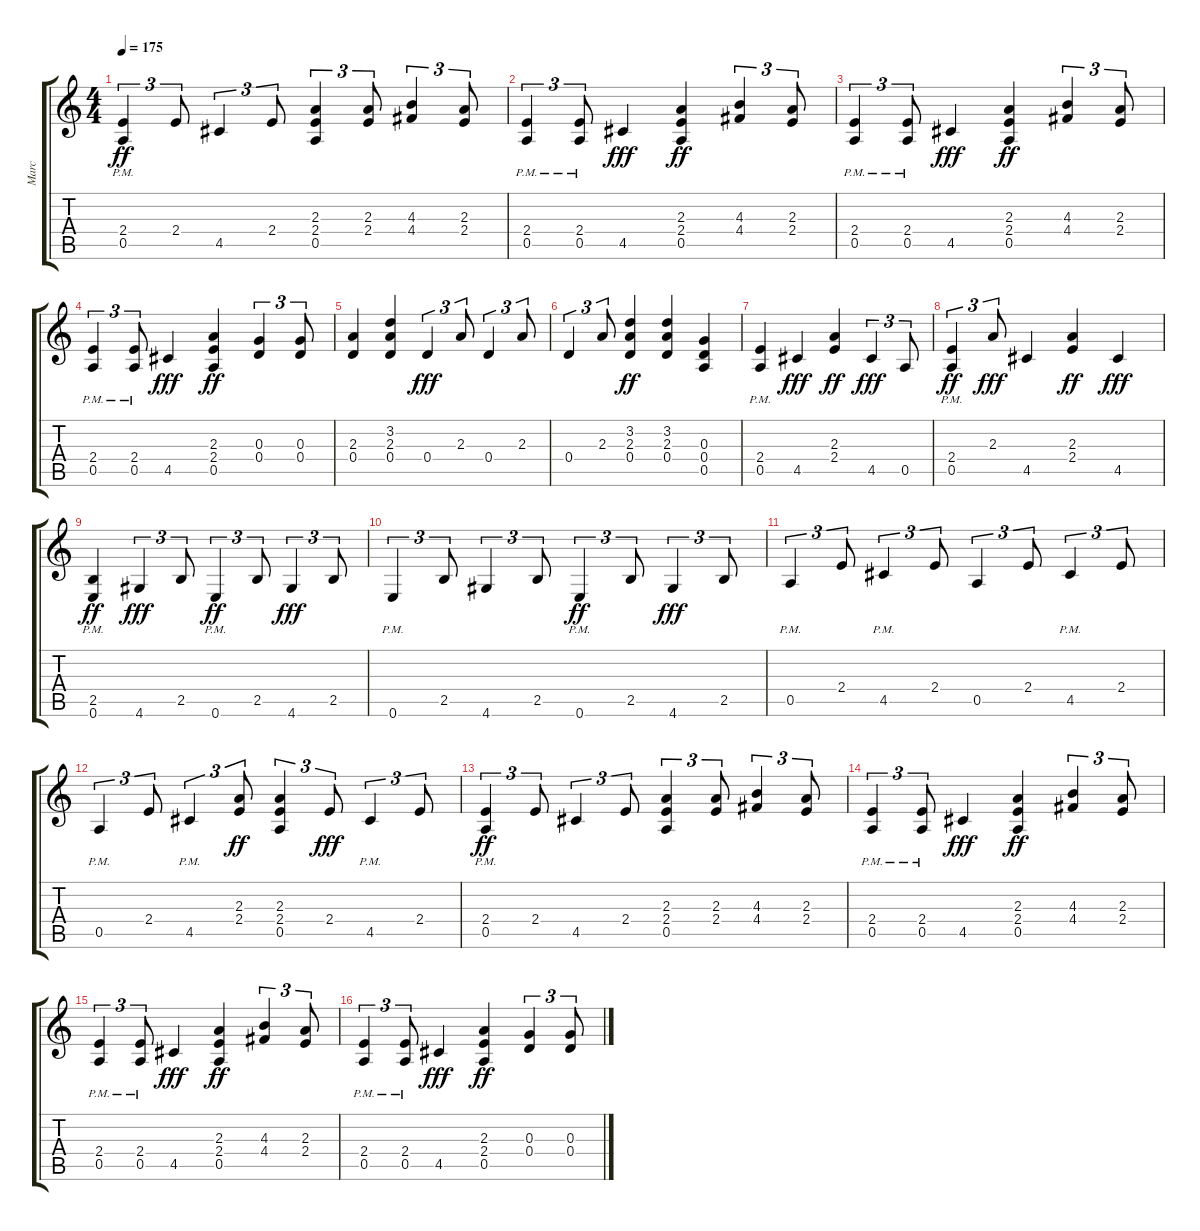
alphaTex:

\track ("Marc" "Marc") {instrument overdrivenguitar}
\staff {score tabs}
\tuning (E4 B3 G3 D3 A2 E2) {hide}
\ts (4 4)
\tempo 175
\clef g2
\ks c
(2.4 0.5{pm}).4{tu (3 2) dy ff} 2.4.8{tu (3 2)} 4.5.4{tu (3 2)} 2.4.8{tu (3 2)} (2.3 2.4 0.5).4{tu (3 2)} (2.3 2.4).8{tu (3 2)} (4.3 4.4).4{tu (3 2)} (2.3 2.4).8{tu (3 2)} |
(2.4 0.5{pm}).4{tu (3 2)} (2.4 0.5{pm}).8{tu (3 2)} 4.5.4{dy fff} (2.3 2.4 0.5).4{dy ff} (4.3 4.4).4{tu (3 2)} (2.3 2.4).8{tu (3 2)} |
(2.4 0.5{pm}).4{tu (3 2)} (2.4 0.5{pm}).8{tu (3 2)} 4.5.4{dy fff} (2.3 2.4 0.5).4{dy ff} (4.3 4.4).4{tu (3 2)} (2.3 2.4).8{tu (3 2)} |
(2.4 0.5{pm}).4{tu (3 2)} (2.4 0.5{pm}).8{tu (3 2)} 4.5.4{dy fff} (2.3 2.4 0.5).4{dy ff} (0.3 0.4).4{tu (3 2)} (0.3 0.4).8{tu (3 2)} |
(2.3 0.4).4 (3.2 2.3 0.4).4 0.4.4{tu (3 2) dy fff} 2.3.8{tu (3 2)} 0.4.4{tu (3 2)} 2.3.8{tu (3 2)} |
0.4.4{tu (3 2)} 2.3.8{tu (3 2)} (3.2 2.3 0.4).4{dy ff} (3.2 2.3 0.4).4 (0.3 0.4 0.5).4 |
(2.4 0.5{pm}).4 4.5.4{dy fff} (2.3 2.4).4{dy ff} 4.5.4{tu (3 2) dy fff} 0.5.8{tu (3 2)} |
(2.4 0.5{pm}).4{tu (3 2) dy ff} 2.3.8{tu (3 2) dy fff} 4.5.4 (2.3 2.4).4{dy ff} 4.5.4{dy fff} |
(2.5 0.6{pm}).4{dy ff} 4.6.4{tu (3 2) dy fff} 2.5.8{tu (3 2)} 0.6{pm}.4{tu (3 2) dy ff} 2.5.8{tu (3 2)} 4.6.4{tu (3 2) dy fff} 2.5.8{tu (3 2)} |
0.6{pm}.4{tu (3 2)} 2.5.8{tu (3 2)} 4.6.4{tu (3 2)} 2.5.8{tu (3 2)} 0.6{pm}.4{tu (3 2) dy ff} 2.5.8{tu (3 2)} 4.6.4{tu (3 2) dy fff} 2.5.8{tu (3 2)} |
0.5{pm}.4{tu (3 2)} 2.4.8{tu (3 2)} 4.5{pm}.4{tu (3 2)} 2.4.8{tu (3 2)} 0.5.4{tu (3 2)} 2.4.8{tu (3 2)} 4.5{pm}.4{tu (3 2)} 2.4.8{tu (3 2)} |
0.5{pm}.4{tu (3 2)} 2.4.8{tu (3 2)} 4.5{pm}.4{tu (3 2)} (2.3 2.4).8{tu (3 2) dy ff} (2.3 2.4 0.5).4{tu (3 2)} 2.4.8{tu (3 2) dy fff} 4.5{pm}.4{tu (3 2)} 2.4.8{tu (3 2)} |
(2.4 0.5{pm}).4{tu (3 2) dy ff} 2.4.8{tu (3 2)} 4.5.4{tu (3 2)} 2.4.8{tu (3 2)} (2.3 2.4 0.5).4{tu (3 2)} (2.3 2.4).8{tu (3 2)} (4.3 4.4).4{tu (3 2)} (2.3 2.4).8{tu (3 2)} |
(2.4 0.5{pm}).4{tu (3 2)} (2.4 0.5{pm}).8{tu (3 2)} 4.5.4{dy fff} (2.3 2.4 0.5).4{dy ff} (4.3 4.4).4{tu (3 2)} (2.3 2.4).8{tu (3 2)} |
(2.4 0.5{pm}).4{tu (3 2)} (2.4 0.5{pm}).8{tu (3 2)} 4.5.4{dy fff} (2.3 2.4 0.5).4{dy ff} (4.3 4.4).4{tu (3 2)} (2.3 2.4).8{tu (3 2)} |
(2.4 0.5{pm}).4{tu (3 2)} (2.4 0.5{pm}).8{tu (3 2)} 4.5.4{dy fff} (2.3 2.4 0.5).4{dy ff} (0.3 0.4).4{tu (3 2)} (0.3 0.4).8{tu (3 2)}
